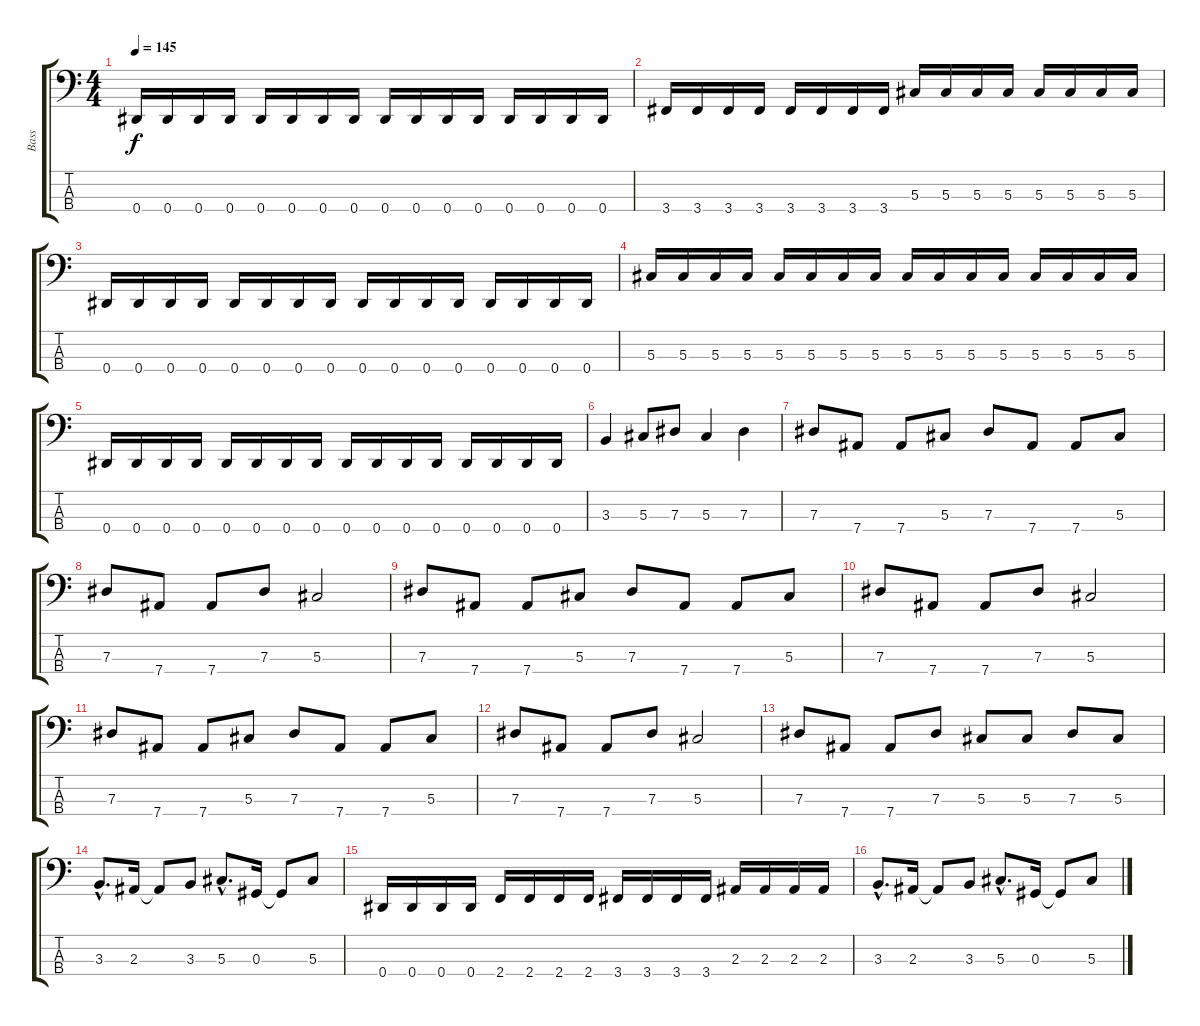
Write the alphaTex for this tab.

\track ("Bass" "Bass") {instrument electricbassfinger}
\staff {score tabs}
\tuning (Gb2 Db2 Ab1 Eb1) {hide}
\ts (4 4)
\tempo 145
\clef f4
\ks c
0.4.16{dy f} 0.4.16 0.4.16 0.4.16 0.4.16 0.4.16 0.4.16 0.4.16 0.4.16 0.4.16 0.4.16 0.4.16 0.4.16 0.4.16 0.4.16 0.4.16 |
3.4.16 3.4.16 3.4.16 3.4.16 3.4.16 3.4.16 3.4.16 3.4.16 5.3.16 5.3.16 5.3.16 5.3.16 5.3.16 5.3.16 5.3.16 5.3.16 |
0.4.16 0.4.16 0.4.16 0.4.16 0.4.16 0.4.16 0.4.16 0.4.16 0.4.16 0.4.16 0.4.16 0.4.16 0.4.16 0.4.16 0.4.16 0.4.16 |
5.3.16 5.3.16 5.3.16 5.3.16 5.3.16 5.3.16 5.3.16 5.3.16 5.3.16 5.3.16 5.3.16 5.3.16 5.3.16 5.3.16 5.3.16 5.3.16 |
0.4.16 0.4.16 0.4.16 0.4.16 0.4.16 0.4.16 0.4.16 0.4.16 0.4.16 0.4.16 0.4.16 0.4.16 0.4.16 0.4.16 0.4.16 0.4.16 |
3.3.4 5.3.8 7.3.8 5.3.4 7.3.4 |
7.3.8 7.4.8 7.4.8 5.3.8 7.3.8 7.4.8 7.4.8 5.3.8 |
7.3.8 7.4.8 7.4.8 7.3.8 5.3.2 |
7.3.8 7.4.8 7.4.8 5.3.8 7.3.8 7.4.8 7.4.8 5.3.8 |
7.3.8 7.4.8 7.4.8 7.3.8 5.3.2 |
7.3.8 7.4.8 7.4.8 5.3.8 7.3.8 7.4.8 7.4.8 5.3.8 |
7.3.8 7.4.8 7.4.8 7.3.8 5.3.2 |
7.3.8 7.4.8 7.4.8 7.3.8 5.3.8 5.3.8 7.3.8 5.3.8 |
3.3{hac}.8{d} 2.3.16 2.3{t}.8 3.3.8 5.3{hac}.8{d} 0.3.16 0.3{t}.8 5.3.8 |
0.4.16 0.4.16 0.4.16 0.4.16 2.4.16 2.4.16 2.4.16 2.4.16 3.4.16 3.4.16 3.4.16 3.4.16 2.3.16 2.3.16 2.3.16 2.3.16 |
3.3{hac}.8{d} 2.3.16 2.3{t}.8 3.3.8 5.3{hac}.8{d} 0.3.16 0.3{t}.8 5.3.8
